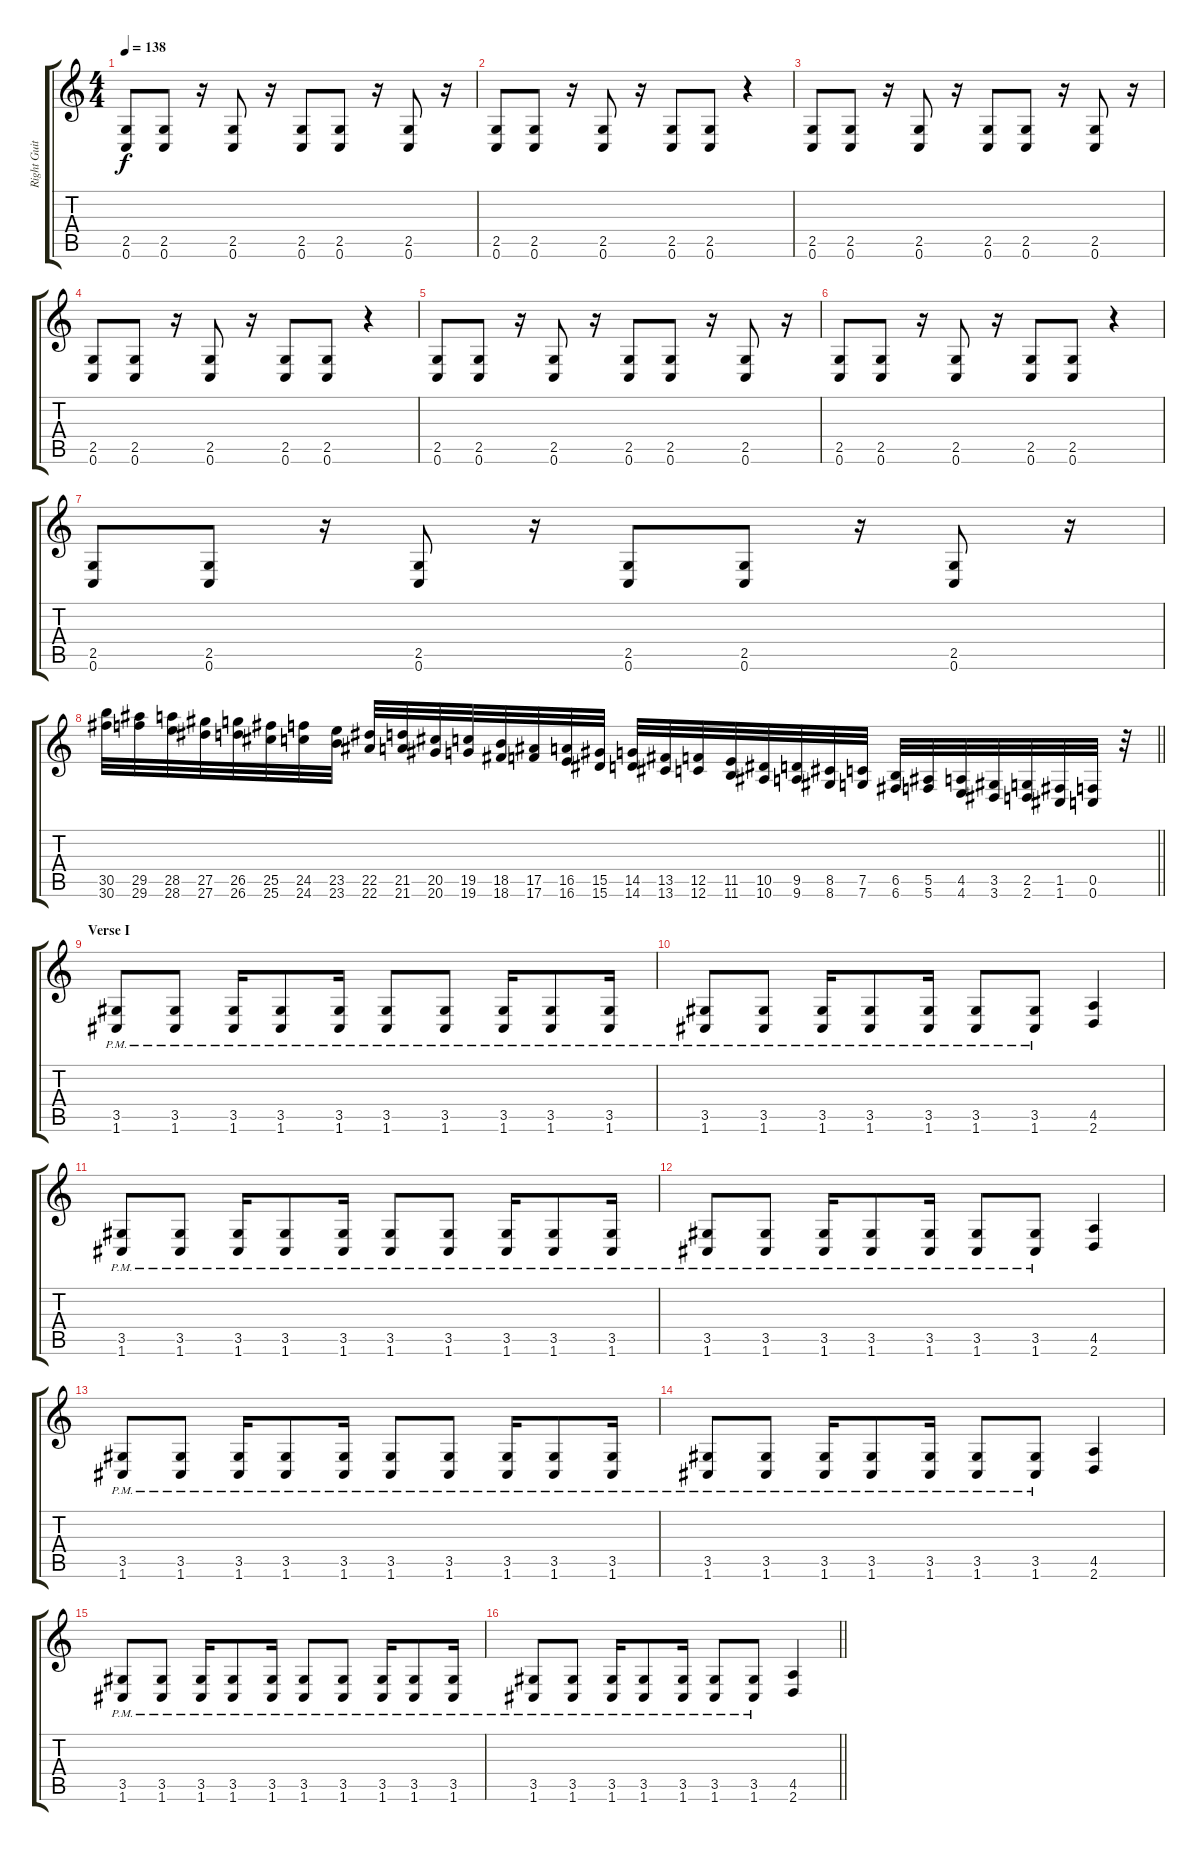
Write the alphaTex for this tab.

\track ("Right Guitar" "Right Guit") {instrument distortionguitar}
\staff {score tabs}
\tuning (C4 G3 Eb3 Bb2 F2 C2) {hide}
\ts (4 4)
\tempo 138
\clef g2
\ks c
(2.5 0.6).8{dy f} (2.5 0.6).8 r.16 (2.5 0.6).8 r.16 (2.5 0.6).8 (2.5 0.6).8 r.16 (2.5 0.6).8 r.16 |
(2.5 0.6).8 (2.5 0.6).8 r.16 (2.5 0.6).8 r.16 (2.5 0.6).8 (2.5 0.6).8 r.4 |
(2.5 0.6).8 (2.5 0.6).8 r.16 (2.5 0.6).8 r.16 (2.5 0.6).8 (2.5 0.6).8 r.16 (2.5 0.6).8 r.16 |
(2.5 0.6).8 (2.5 0.6).8 r.16 (2.5 0.6).8 r.16 (2.5 0.6).8 (2.5 0.6).8 r.4 |
(2.5 0.6).8 (2.5 0.6).8 r.16 (2.5 0.6).8 r.16 (2.5 0.6).8 (2.5 0.6).8 r.16 (2.5 0.6).8 r.16 |
(2.5 0.6).8 (2.5 0.6).8 r.16 (2.5 0.6).8 r.16 (2.5 0.6).8 (2.5 0.6).8 r.4 |
(2.5 0.6).8 (2.5 0.6).8 r.16 (2.5 0.6).8 r.16 (2.5 0.6).8 (2.5 0.6).8 r.16 (2.5 0.6).8 r.16 |
\barLineRight lightlight
(30.5 30.6).32{instrument guitarfretnoise} (29.5 29.6).32 (28.5 28.6).32 (27.5 27.6).32 (26.5 26.6).32 (25.5 25.6).32 (24.5 24.6).32 (23.5 23.6).32 (22.5 22.6).32 (21.5 21.6).32 (20.5 20.6).32 (19.5 19.6).32 (18.5 18.6).32 (17.5 17.6).32 (16.5 16.6).32 (15.5 15.6).32 (14.5 14.6).32 (13.5 13.6).32 (12.5 12.6).32 (11.5 11.6).32 (10.5 10.6).32 (9.5 9.6).32 (8.5 8.6).32 (7.5 7.6).32 (6.5 6.6).32 (5.5 5.6).32 (4.5 4.6).32 (3.5 3.6).32 (2.5 2.6).32 (1.5 1.6).32 (0.5 0.6).32 r.32 |
\section ("" "Verse I")
(3.5{pm} 1.6{pm}).8{instrument distortionguitar} (3.5{pm} 1.6{pm}).8 (3.5{pm} 1.6{pm}).16 (3.5{pm} 1.6{pm}).8 (3.5{pm} 1.6{pm}).16 (3.5{pm} 1.6{pm}).8 (3.5{pm} 1.6{pm}).8 (3.5{pm} 1.6{pm}).16 (3.5{pm} 1.6{pm}).8 (3.5{pm} 1.6{pm}).16 |
(3.5{pm} 1.6{pm}).8 (3.5{pm} 1.6{pm}).8 (3.5{pm} 1.6{pm}).16 (3.5{pm} 1.6{pm}).8 (3.5{pm} 1.6{pm}).16 (3.5{pm} 1.6{pm}).8 (3.5{pm} 1.6{pm}).8 (4.5 2.6).4 |
(3.5{pm} 1.6{pm}).8 (3.5{pm} 1.6{pm}).8 (3.5{pm} 1.6{pm}).16 (3.5{pm} 1.6{pm}).8 (3.5{pm} 1.6{pm}).16 (3.5{pm} 1.6{pm}).8 (3.5{pm} 1.6{pm}).8 (3.5{pm} 1.6{pm}).16 (3.5{pm} 1.6{pm}).8 (3.5{pm} 1.6{pm}).16 |
(3.5{pm} 1.6{pm}).8 (3.5{pm} 1.6{pm}).8 (3.5{pm} 1.6{pm}).16 (3.5{pm} 1.6{pm}).8 (3.5{pm} 1.6{pm}).16 (3.5{pm} 1.6{pm}).8 (3.5{pm} 1.6{pm}).8 (4.5 2.6).4 |
(3.5{pm} 1.6{pm}).8 (3.5{pm} 1.6{pm}).8 (3.5{pm} 1.6{pm}).16 (3.5{pm} 1.6{pm}).8 (3.5{pm} 1.6{pm}).16 (3.5{pm} 1.6{pm}).8 (3.5{pm} 1.6{pm}).8 (3.5{pm} 1.6{pm}).16 (3.5{pm} 1.6{pm}).8 (3.5{pm} 1.6{pm}).16 |
(3.5{pm} 1.6{pm}).8 (3.5{pm} 1.6{pm}).8 (3.5{pm} 1.6{pm}).16 (3.5{pm} 1.6{pm}).8 (3.5{pm} 1.6{pm}).16 (3.5{pm} 1.6{pm}).8 (3.5{pm} 1.6{pm}).8 (4.5 2.6).4 |
(3.5{pm} 1.6{pm}).8 (3.5{pm} 1.6{pm}).8 (3.5{pm} 1.6{pm}).16 (3.5{pm} 1.6{pm}).8 (3.5{pm} 1.6{pm}).16 (3.5{pm} 1.6{pm}).8 (3.5{pm} 1.6{pm}).8 (3.5{pm} 1.6{pm}).16 (3.5{pm} 1.6{pm}).8 (3.5{pm} 1.6{pm}).16 |
\barLineRight lightlight
(3.5{pm} 1.6{pm}).8 (3.5{pm} 1.6{pm}).8 (3.5{pm} 1.6{pm}).16 (3.5{pm} 1.6{pm}).8 (3.5{pm} 1.6{pm}).16 (3.5{pm} 1.6{pm}).8 (3.5{pm} 1.6{pm}).8 (4.5 2.6).4
